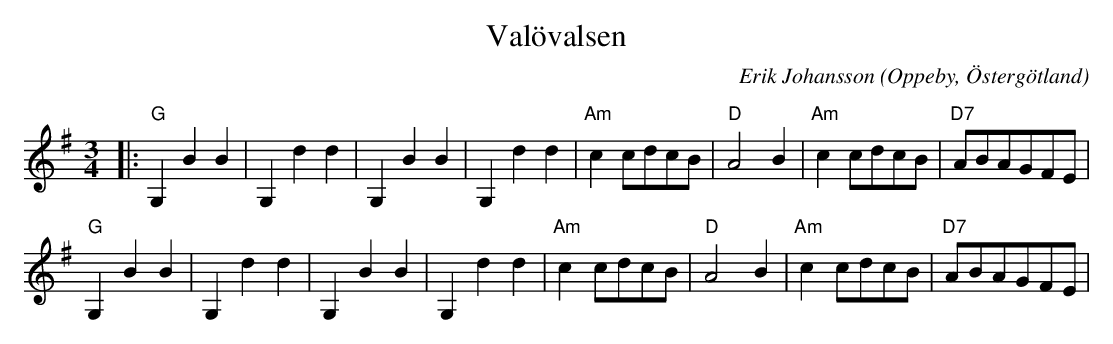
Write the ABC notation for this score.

X:1
T:Valövalsen
C:Erik Johansson
O:Oppeby, Östergötland
Q:140
M:3/4
L:1/8
K:G
|:"G"G,2B2B2|G,2d2d2 |G,2B2B2|G,2d2d2 |"Am" c2 cdcB| "D" A4 B2 | "Am" c2 cdcB |"D7" ABAGFE |
"G"G,2B2B2|G,2d2d2 |G,2B2B2|G,2d2d2 |"Am" c2 cdcB| "D" A4 B2 | "Am" c2 cdcB |"D7" ABAGFE |
